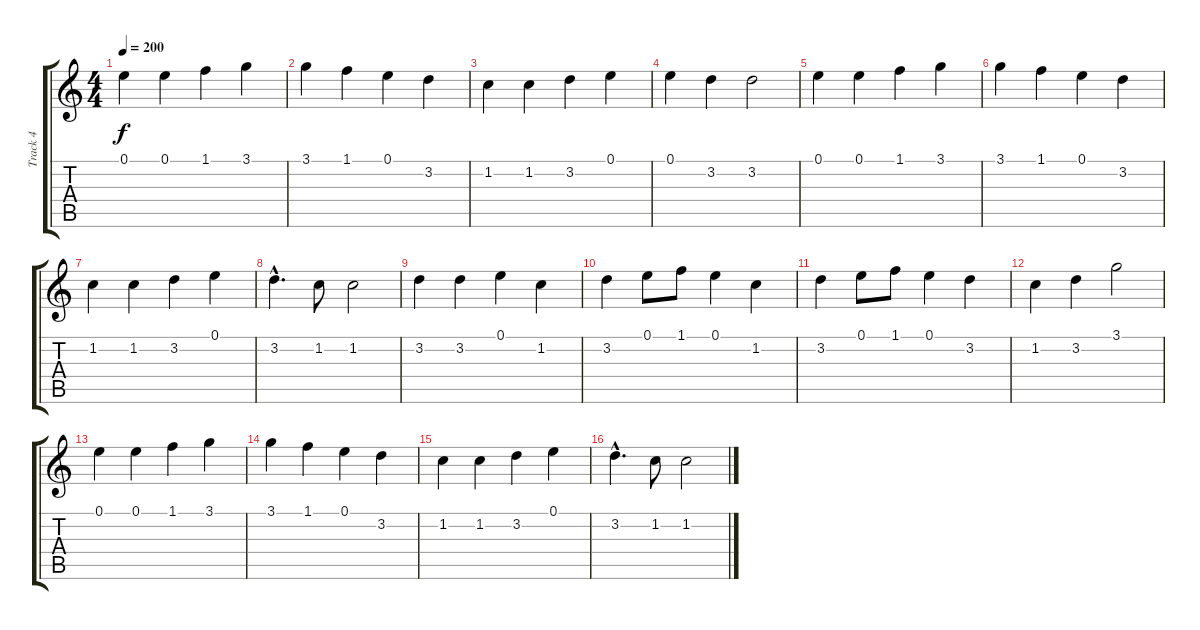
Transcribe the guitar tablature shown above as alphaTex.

\track ("Track 4" "Track 4") {instrument overdrivenguitar}
\staff {score tabs}
\tuning (E4 B3 G3 D3 A2 E2) {hide}
\ts (4 4)
\tempo 200
\clef g2
\ks c
0.1.4{dy f instrument overdrivenguitar} 0.1.4 1.1.4 3.1.4 |
3.1.4 1.1.4 0.1.4 3.2.4 |
1.2.4 1.2.4 3.2.4 0.1.4 |
0.1.4 3.2.4 3.2.2 |
0.1.4 0.1.4 1.1.4 3.1.4 |
3.1.4 1.1.4 0.1.4 3.2.4 |
1.2.4 1.2.4 3.2.4 0.1.4 |
3.2{hac}.4{d} 1.2.8 1.2.2 |
3.2.4 3.2.4 0.1.4 1.2.4 |
3.2.4 0.1.8 1.1.8 0.1.4 1.2.4 |
3.2.4 0.1.8 1.1.8 0.1.4 3.2.4 |
1.2.4 3.2.4 3.1.2 |
0.1.4 0.1.4 1.1.4 3.1.4 |
3.1.4 1.1.4 0.1.4 3.2.4 |
1.2.4 1.2.4 3.2.4 0.1.4 |
3.2{hac}.4{d} 1.2.8 1.2.2
